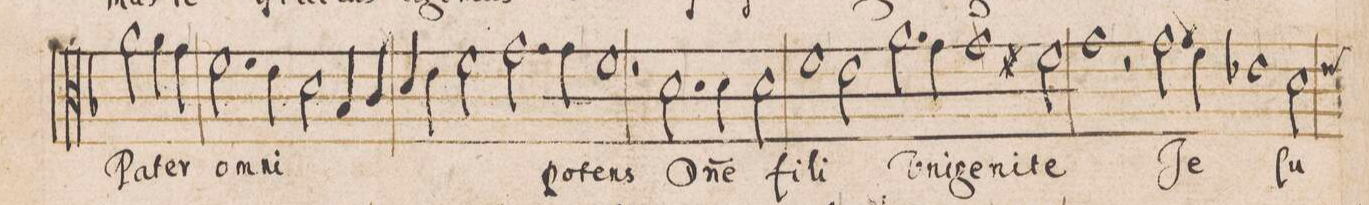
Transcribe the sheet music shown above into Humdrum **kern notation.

**kern	**text
*I"DISCANTVS	*
*clefC3	*
*k[b-]	*
*met(C|)	*
*M2/1	*
2a\	Pa-
4a\	-ter
4g\	.
=34-	=34-
2.f\	om-
4e\	-ni-
2d\	.
4B-/	.
4c/	.
=35-	=35-
4d/	.
4e\	.
2f\	.
2.g\	.
4g\	po-
=36-	=36-
1f	-tens
2r	.
2.d\	D(o-
=37-	=37-
4d\	-mi)-
2d\	-ne
1f	fi-
=38-	=38-
2e\	-li
2.a\	U-
4g\	-ni-
1g\	-ge-
=39-	=39-
2f#X\	-ni-
1g	-te
=40-	=40-
2r	.
2.g\	Je-
4f\	.
1e-X\	.
=41-	=41-
*custos:e	*
2d\	-ſu
*-	*-
